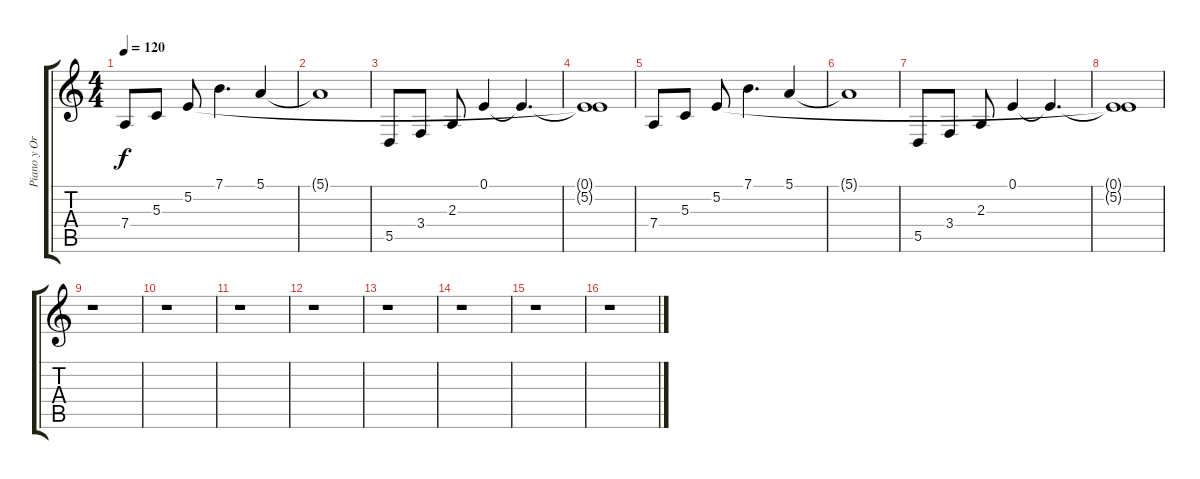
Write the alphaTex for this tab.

\track ("Piano y Organo" "Piano y Or") {instrument brightacousticpiano}
\staff {score tabs}
\tuning (E4 B3 G3 D3 A2 E2) {hide}
\ts (4 4)
\tempo 120
\clef g2
\ks c
7.4.8{dy f} 5.3.8 5.2.8 7.1.4{d} 5.1.4 |
5.1{t}.1 |
5.5.8 3.4.8 2.3.8 0.1.4 0.1{t}.4{d} |
(0.1{t} 5.2{t}).1 |
7.4.8 5.3.8 5.2.8 7.1.4{d} 5.1.4 |
5.1{t}.1 |
5.5.8 3.4.8 2.3.8 0.1.4 0.1{t}.4{d} |
(0.1{t} 5.2{t}).1 |
r.1 |
r.1 |
r.1 |
r.1 |
r.1 |
r.1 |
r.1 |
r.1
